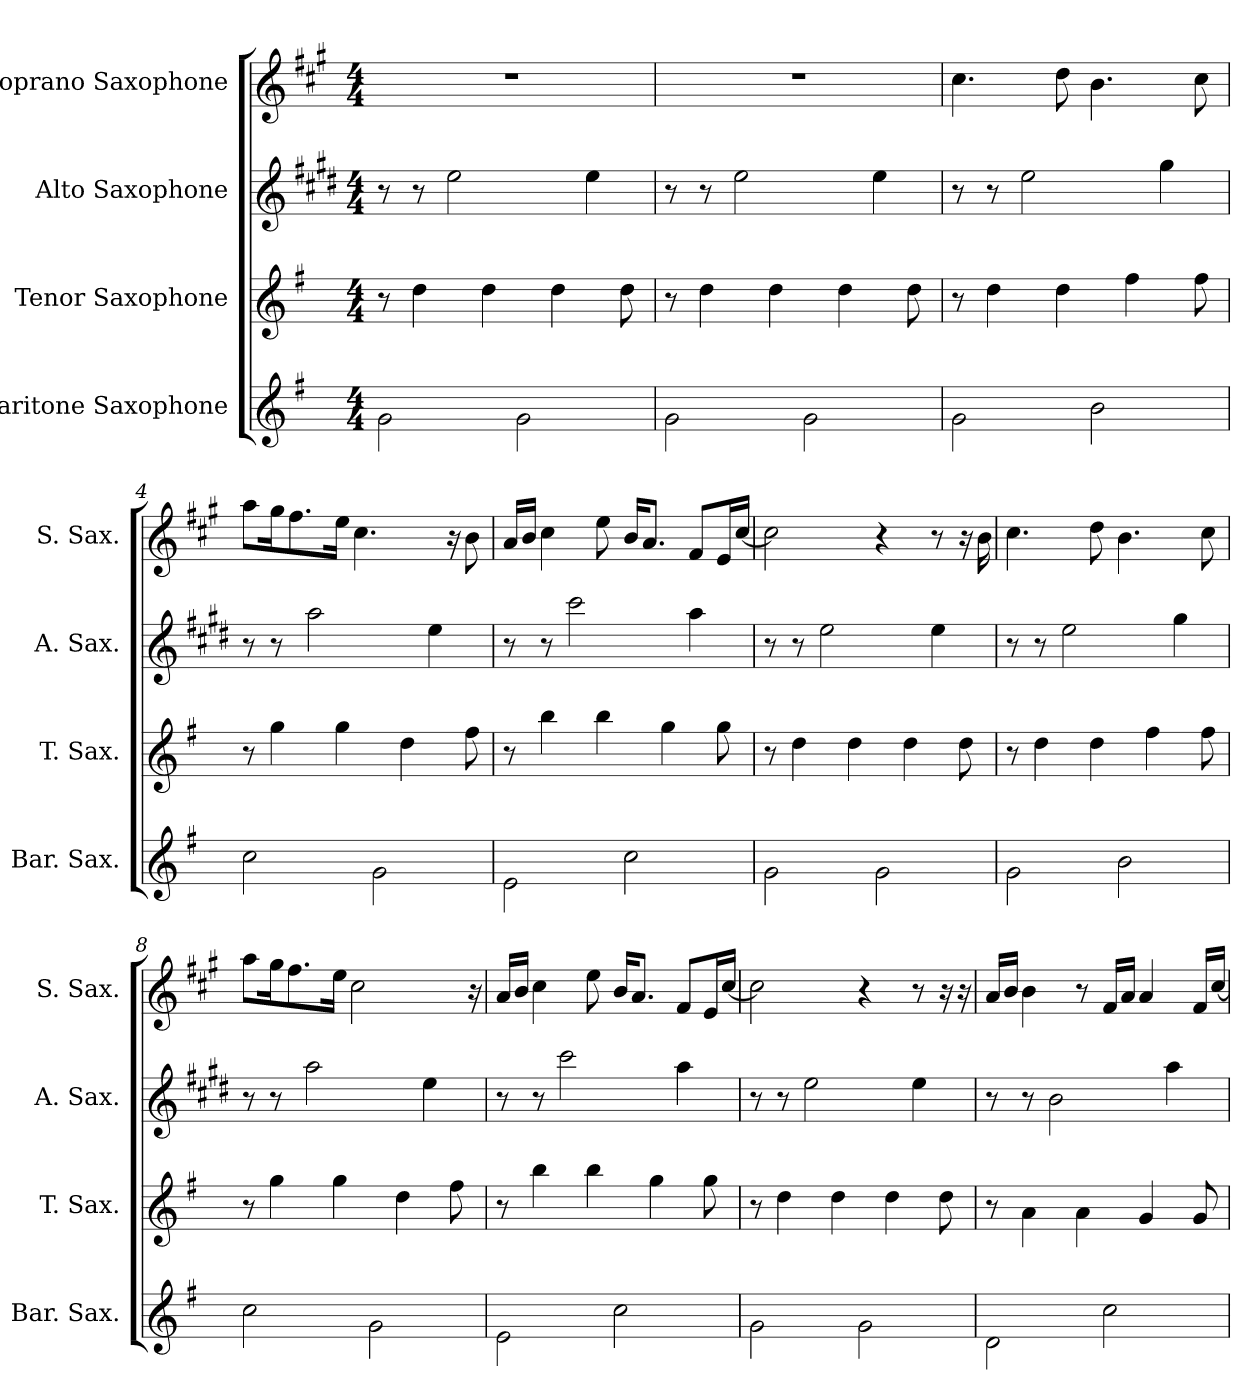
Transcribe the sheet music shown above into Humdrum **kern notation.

**kern	**kern	**kern	**kern
*part4	*part3	*part2	*part1
*staff4	*staff3	*staff2	*staff1
*I"Baritone Saxophone	*I"Tenor Saxophone	*I"Alto Saxophone	*I"Soprano Saxophone
*I'Bar. Sax.	*I'T. Sax.	*I'A. Sax.	*I'S. Sax.
*clefG2	*clefG2	*clefG2	*clefG2
*ITrd12c21	*ITrd8c14	*ITrd5c9	*ITrd1c2
*k[f#]	*k[f#]	*k[f#]	*k[f#]
*M4/4	*M4/4	*M4/4	*M4/4
*MM60	*MM60	*MM60	*MM60
=1	=1	=1	=1
2G\	8r	8r	1r
.	4d\	8r	.
.	.	2g\	.
.	4d\	.	.
2G\	.	.	.
.	4d\	.	.
.	.	4g\	.
.	8d\	.	.
=2	=2	=2	=2
2G\	8r	8r	1r
.	4d\	8r	.
.	.	2g\	.
.	4d\	.	.
2G\	.	.	.
.	4d\	.	.
.	.	4g\	.
.	8d\	.	.
=3	=3	=3	=3
2G\	8r	8r	4.b\
.	4d\	8r	.
.	.	2g\	.
.	4d\	.	8cc\
2B\	.	.	4.a\
.	4f#\	.	.
.	.	4b\	.
.	8f#\	.	8b\
=4	=4	=4	=4
2c\	8r	8r	8gg\L
.	4g\	8r	16ff#\K
.	.	.	8.ee\
.	.	2cc\	.
.	4g\	.	16dd\Jk
.	.	.	4.b\
2G\	.	.	.
.	4d\	.	.
.	.	4g\	.
.	.	.	16r
.	8f#\	.	8a\
!!LO:LB:g=z
=5	=5	=5	=5
2E\	8r	8r	16g/LL
.	.	.	16a/JJ
.	4b\	8r	4b\
.	.	2ee\	.
.	4b\	.	8dd\
2c\	.	.	16a/KL
.	.	.	8.g/J
.	4g\	.	.
.	.	4cc\	8e/L
.	8g\	.	16d/L
.	.	.	[16b/JJ
=6	=6	=6	=6
2G\	8r	8r	2b\]
.	4d\	8r	.
.	.	2g\	.
.	4d\	.	.
2G\	.	.	4r
.	4d\	.	.
.	.	4g\	8r
.	8d\	.	16r
.	.	.	16a\
=7	=7	=7	=7
2G\	8r	8r	4.b\
.	4d\	8r	.
.	.	2g\	.
.	4d\	.	8cc\
2B\	.	.	4.a\
.	4f#\	.	.
.	.	4b\	.
.	8f#\	.	8b\
=8	=8	=8	=8
2c\	8r	8r	8gg\L
.	4g\	8r	16ff#\K
.	.	.	8.ee\
.	.	2cc\	.
.	4g\	.	16dd\Jk
.	.	.	2b\
2G\	.	.	.
.	4d\	.	.
.	.	4g\	.
.	8f#\	.	.
.	.	.	16r
!!LO:PB:g=z
=9	=9	=9	=9
2E\	8r	8r	16g/LL
.	.	.	16a/JJ
.	4b\	8r	4b\
.	.	2ee\	.
.	4b\	.	8dd\
2c\	.	.	16a/KL
.	.	.	8.g/J
.	4g\	.	.
.	.	4cc\	8e/L
.	8g\	.	16d/L
.	.	.	[16b/JJ
=10	=10	=10	=10
2G\	8r	8r	2b\]
.	4d\	8r	.
.	.	2g\	.
.	4d\	.	.
2G\	.	.	4r
.	4d\	.	.
.	.	4g\	8r
.	8d\	.	16r
.	.	.	16r
=11	=11	=11	=11
2D\	8r	8r	16g/LL
.	.	.	16a/JJ
.	4A\	8r	4a\
.	.	2d\	.
.	4A\	.	8r
2c\	.	.	16e/LL
.	.	.	16g/JJ
.	4G/	.	4g/
.	.	4cc\	.
.	8G/	.	16e/LL
.	.	.	[16b/JJ
=	=	=	=
*-	*-	*-	*-
